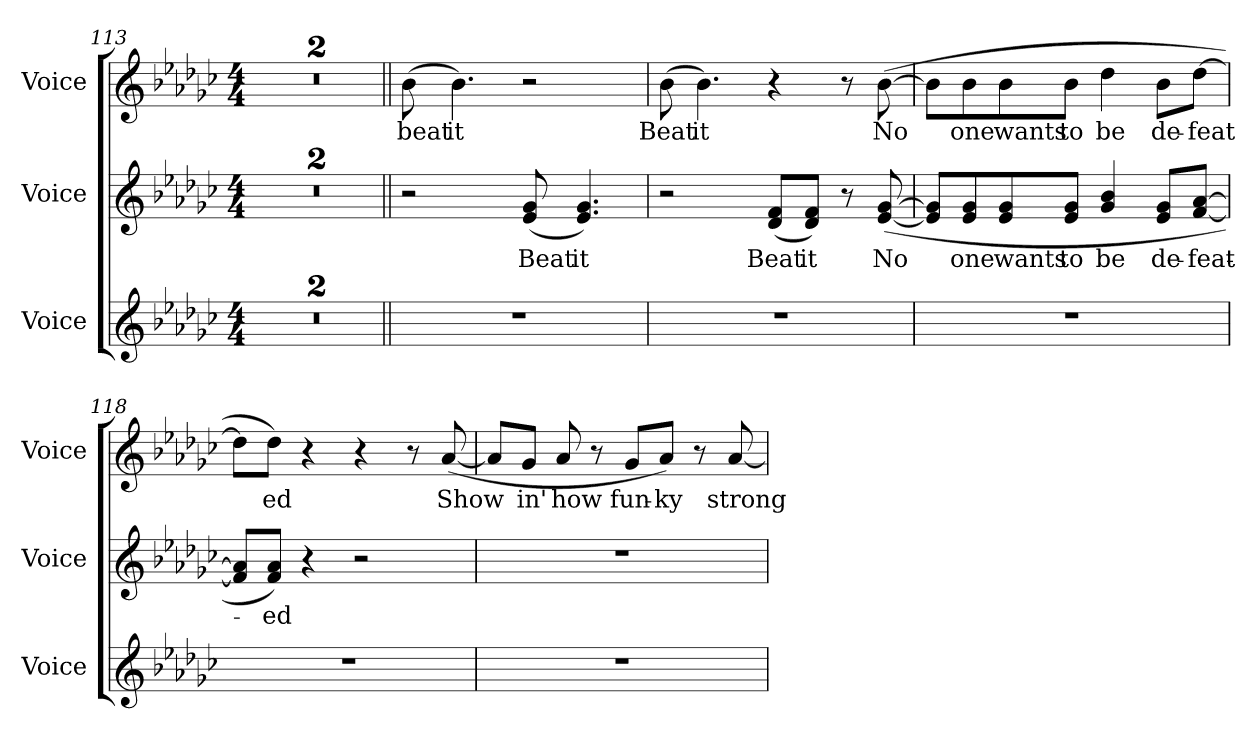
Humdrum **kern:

**kern	**kern	**text	**kern	**text
*part3	*part2	*part2	*part1	*part1
*staff3	*staff2	*staff2	*staff1	*staff1
*I"Voice	*I"Voice	*	*I"Voice	*
*I'Voice	*I'Voice	*	*I'Voice	*
*clefG2	*clefG2	*	*clefG2	*
*k[b-e-a-d-g-c-]	*k[b-e-a-d-g-c-]	*	*k[b-e-a-d-g-c-]	*
*e-:	*e-:	*	*e-:	*
*M4/4	*M4/4	*	*M4/4	*
=113	=113	=113	=113	=113
1r	1r	.	1r	.
=114	=114	=114	=114	=114
1r	1r	.	1r	.
=115||	=115||	=115||	=115||	=115||
!	!	!	!	!LO:LY:b:color=#000000
1r	2r	.	(8b-i\	beat
!	!	!	!	!LO:LY:b:color=#000000
.	.	.	4.b-i\)	it
!	!	!LO:LY:b:color=#000000	!	!
.	(8e-i/ 8g-i	Beat	2r	.
!	!	!LO:LY:b:color=#000000	!	!
.	4.e-i/ 4.g-i)	it	.	.
=116	=116	=116	=116	=116
!	!	!	!	!LO:LY:b:color=#000000
1r	2r	.	(8b-i\	Beat
!	!	!	!	!LO:LY:b:color=#000000
.	.	.	4.b-i\)	it
!	!	!LO:LY:b:color=#000000	!	!
.	(8d-i/ 8fiL	Beat	4r	.
!	!	!LO:LY:b:color=#000000	!	!
.	8d-i/ 8fiJ)	it	.	.
.	8r	.	8r	.
!	!	!LO:LY:b:color=#000000	!	!
!	!	!	!	!LO:LY:b:color=#000000
.	([8e-i/ [8g-i	No	([8b-i\	No
!!LO:LB:g=z
=117	=117	=117	=117	=117
1r	8e-i/] 8g-i]L	.	8b-i\L]	.
!	!	!LO:LY:b:color=#000000	!	!
!	!	!	!	!LO:LY:b:color=#000000
.	8e-i/ 8g-i	one	8b-i\	one
!	!	!LO:LY:b:color=#000000	!	!
!	!	!	!	!LO:LY:b:color=#000000
.	8e-i/ 8g-i	wants	8b-i\	wants
!	!	!LO:LY:b:color=#000000	!	!
!	!	!	!	!LO:LY:b:color=#000000
.	8e-i/ 8g-iJ	to	8b-i\J	to
!	!	!LO:LY:b:color=#000000	!	!
!	!	!	!	!LO:LY:b:color=#000000
.	4g-i/ 4b-i	be	4dd-i\	be
!	!	!LO:LY:b:color=#000000	!	!
!	!	!	!	!LO:LY:b:color=#000000
.	8e-i/ 8g-iL	de-	8b-i\L	de-
!	!	!LO:LY:b:color=#000000	!	!
!	!	!	!	!LO:LY:b:color=#000000
.	[8fi/ [8a-iJ	-feat-	[8dd-i\J	-feat
=118	=118	=118	=118	=118
1r	8fi/] 8a-i]L	.	8dd-i\L]	.
!	!	!LO:LY:b:color=#000000	!	!
!	!	!	!	!LO:LY:b:color=#000000
.	8fi/ 8a-iJ)	-ed	8dd-i\J)	ed
.	4r	.	4r	.
.	2r	.	4r	.
.	.	.	8r	.
!	!	!	!	!LO:LY:b:color=#000000
.	.	.	([8a-i/	Show
=119	=119	=119	=119	=119
1r	1r	.	8a-i/L]	.
!	!	!	!	!LO:LY:b:color=#000000
.	.	.	8g-i/J	in'
!	!	!	!	!LO:LY:b:color=#000000
.	.	.	8a-i/	how
.	.	.	8r	.
!	!	!	!	!LO:LY:b:color=#000000
.	.	.	8g-i/L	fun-
!	!	!	!	!LO:LY:b:color=#000000
.	.	.	8a-i/J)	-ky
.	.	.	8r	.
!	!	!	!	!LO:LY:b:color=#000000
.	.	.	[8a-i/	strong
=	=	=	=	=
*-	*-	*-	*-	*-
